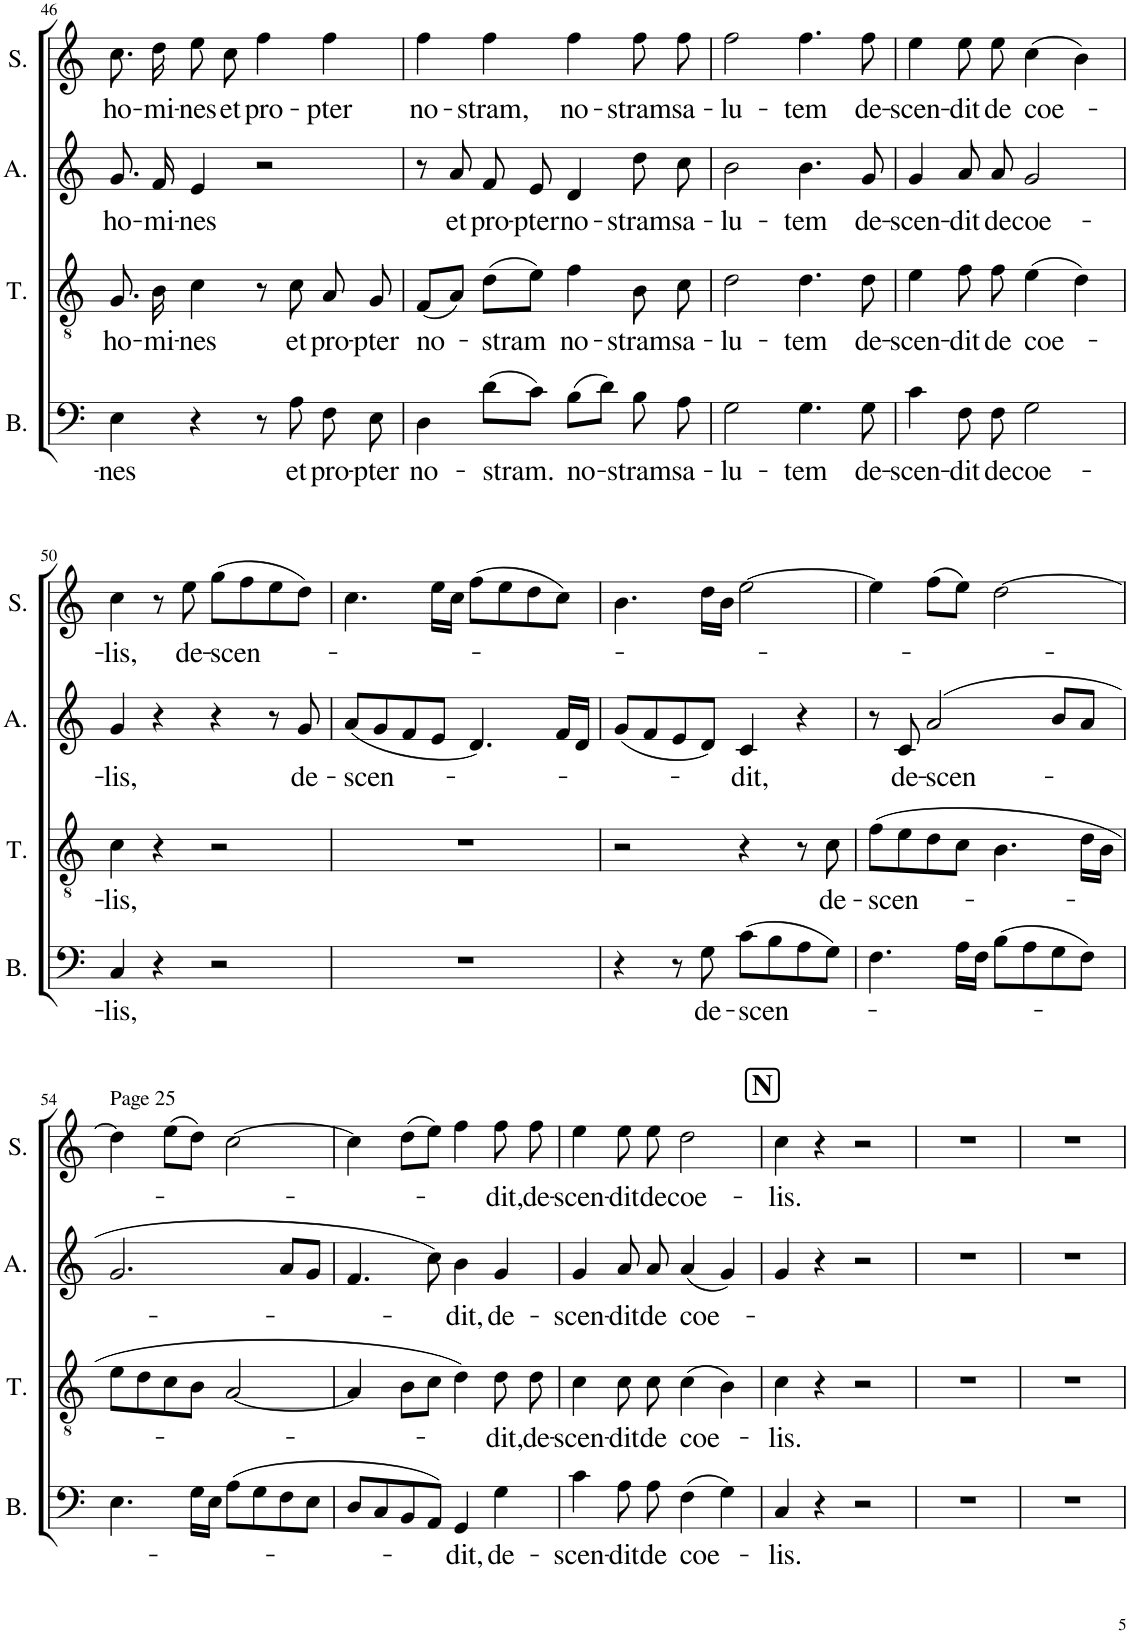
**kern	**text	**kern	**text	**kern	**text	**kern	**text
*part4	*part4	*part3	*part3	*part2	*part2	*part1	*part1
*staff4	*staff4	*staff3	*staff3	*staff2	*staff2	*staff1	*staff1
*I"Bass	*	*I"Tenor	*	*I"Alto	*	*I"Soprano	*
*I'B.	*	*I'T.	*	*I'A.	*	*I'S.	*
!!LO:PB:g=z
*clefF4	*	*clefGv2	*	*clefG2	*	*clefG2	*
*k[]	*	*k[]	*	*k[]	*	*k[]	*
*M4/4	*	*M4/4	*	*M4/4	*	*M4/4	*
*met(c)	*	*met(c)	*	*met(c)	*	*met(c)	*
=46	=46	=46	=46	=46	=46	=46	=46
!	!LO:LY:b	!	!LO:LY:b	!	!LO:LY:b	!	!LO:LY:b
4E\	-nes	8.G/	ho-	8.g/	ho-	8.cc\	ho-
!	!	!	!LO:LY:b	!	!LO:LY:b	!	!LO:LY:b
.	.	16B\	-mi-	16f/	-mi-	16dd\	-mi-
!	!	!	!LO:LY:b	!	!LO:LY:b	!	!LO:LY:b
4r	.	4c\	-nes	4e/	-nes	8ee\	-nes
!	!	!	!	!	!	!	!LO:LY:b
.	.	.	.	.	.	8cc\	et
!	!	!	!	!	!	!	!LO:LY:b
8r	.	8r	.	2r	.	4ff\	pro-
!	!LO:LY:b	!	!LO:LY:b	!	!	!	!
8A\	et	8c\	et	.	.	.	.
!	!LO:LY:b	!	!LO:LY:b	!	!	!	!LO:LY:b
8F\	pro-	8A/	pro-	.	.	4ff\	-pter
!	!LO:LY:b	!	!LO:LY:b	!	!	!	!
8E\	-pter	8G/	-pter	.	.	.	.
=47	=47	=47	=47	=47	=47	=47	=47
!	!LO:LY:b	!	!LO:LY:b	!	!	!	!LO:LY:b
4D\	no-	(8F/L	no-	8r	.	4ff\	no-
!	!	!	!	!	!LO:LY:b	!	!
.	.	8A/J)	.	8a/	et	.	.
!	!LO:LY:b	!	!LO:LY:b	!	!LO:LY:b	!	!LO:LY:b
(8d\L	-stram.	(8d\L	-stram	8f/	pro-	4ff\	-stram,
!	!	!	!	!	!LO:LY:b	!	!
8c\J)	.	8e\J)	.	8e/	-pter	.	.
!	!LO:LY:b	!	!LO:LY:b	!	!LO:LY:b	!	!LO:LY:b
(8B\L	no-	4f\	no-	4d/	no-	4ff\	no-
8d\J)	.	.	.	.	.	.	.
!	!LO:LY:b	!	!LO:LY:b	!	!LO:LY:b	!	!LO:LY:b
8B\	-stram	8B\	-stram	8dd\	-stram	8ff\	-stram
!	!LO:LY:b	!	!LO:LY:b	!	!LO:LY:b	!	!LO:LY:b
8A\	sa-	8c\	sa-	8cc\	sa-	8ff\	sa-
=48	=48	=48	=48	=48	=48	=48	=48
!	!LO:LY:b	!	!LO:LY:b	!	!LO:LY:b	!	!LO:LY:b
2G\	-lu-	2d\	-lu-	2b\	-lu-	2ff\	-lu-
!	!LO:LY:b	!	!LO:LY:b	!	!LO:LY:b	!	!LO:LY:b
4.G\	-tem	4.d\	-tem	4.b\	-tem	4.ff\	-tem
!	!LO:LY:b	!	!LO:LY:b	!	!LO:LY:b	!	!LO:LY:b
8G\	de-	8d\	de-	8g/	de-	8ff\	de-
=49	=49	=49	=49	=49	=49	=49	=49
!	!LO:LY:b	!	!LO:LY:b	!	!LO:LY:b	!	!LO:LY:b
4c\	-scen-	4e\	-scen-	4g/	-scen-	4ee\	-scen-
!	!LO:LY:b	!	!LO:LY:b	!	!LO:LY:b	!	!LO:LY:b
8F\	-dit	8f\	-dit	8a/	-dit	8ee\	-dit
!	!LO:LY:b	!	!LO:LY:b	!	!LO:LY:b	!	!LO:LY:b
8F\	de	8f\	de	8a/	de	8ee\	de
!	!LO:LY:b	!	!LO:LY:b	!	!LO:LY:b	!	!LO:LY:b
2G\	coe-	(4e\	coe-	2g/	coe-	(4cc\	coe-
.	.	4d\)	.	.	.	4b\)	.
!!LO:LB:g=z
=50	=50	=50	=50	=50	=50	=50	=50
!	!LO:LY:b	!	!LO:LY:b	!	!LO:LY:b	!	!LO:LY:b
4C/	-lis,	4c\	-lis,	4g/	-lis,	4cc\	-lis,
4r	.	4r	.	4r	.	8r	.
!	!	!	!	!	!	!	!LO:LY:b
.	.	.	.	.	.	8ee\	de-
!	!	!	!	!	!	!	!LO:LY:b
2r	.	2r	.	4r	.	(8gg\L	-scen-
.	.	.	.	.	.	8ff\	.
.	.	.	.	8r	.	8ee\	.
!	!	!	!	!	!LO:LY:b	!	!
.	.	.	.	8g/	de-	8dd\J)	.
=51	=51	=51	=51	=51	=51	=51	=51
!	!	!	!	!	!LO:LY:b	!	!
1r	.	1r	.	(8a/L	-scen-	4.cc\	.
.	.	.	.	8g/	.	.	.
.	.	.	.	8f/	.	.	.
.	.	.	.	8e/J	.	16ee\LL	.
.	.	.	.	.	.	16cc\JJ	.
.	.	.	.	4.d/)	.	(8ff\L	.
.	.	.	.	.	.	8ee\	.
.	.	.	.	.	.	8dd\	.
.	.	.	.	16f/LL	.	8cc\J)	.
.	.	.	.	16d/JJ	.	.	.
=52	=52	=52	=52	=52	=52	=52	=52
4r	.	2r	.	(8g/L	.	4.b\	.
.	.	.	.	8f/	.	.	.
8r	.	.	.	8e/	.	.	.
!	!LO:LY:b	!	!	!	!	!	!
8G\	de-	.	.	8d/J)	.	16dd\LL	.
.	.	.	.	.	.	16b\JJ	.
!	!LO:LY:b	!	!	!	!LO:LY:b	!	!
(8c\L	-scen-	4r	.	4c/	-dit,	[2ee\	.
8B\	.	.	.	.	.	.	.
8A\	.	8r	.	4r	.	.	.
!	!	!	!LO:LY:b	!	!	!	!
8G\J)	.	8c\	de-	.	.	.	.
=53	=53	=53	=53	=53	=53	=53	=53
!	!	!	!LO:LY:b	!	!	!	!
4.F\	.	(8f\L	-scen-	8r	.	4ee\]	.
!	!	!	!	!	!LO:LY:b	!	!
.	.	8e\	.	8c/	de-	.	.
!	!	!	!	!	!LO:LY:b	!	!
.	.	8d\	.	(2a/	-scen-	(8ff\L	.
16A\LL	.	8c\J	.	.	.	8ee\J)	.
16F\JJ	.	.	.	.	.	.	.
(8B\L	.	4.B\	.	.	.	[2dd\	.
8A\	.	.	.	.	.	.	.
8G\	.	.	.	8b/L	.	.	.
8F\J)	.	16d\LL	.	8a/J	.	.	.
.	.	16B\JJ	.	.	.	.	.
!!LO:LB:g=z
=54	=54	=54	=54	=54	=54	=54	=54
!	!	!	!	!	!	!LO:TX:a:t=Page 25	!
4.E\	.	8e\L	.	2.g/	.	4dd\]	.
.	.	8d\	.	.	.	.	.
.	.	8c\	.	.	.	(8ee\L	.
16G\LL	.	8B\J	.	.	.	8dd\J)	.
16E\JJ	.	.	.	.	.	.	.
(8A\L	.	[2A/	.	.	.	[2cc\	.
8G\	.	.	.	.	.	.	.
8F\	.	.	.	8a/L	.	.	.
8E\J	.	.	.	8g/J	.	.	.
=55	=55	=55	=55	=55	=55	=55	=55
8D/L	.	4A/]	.	4.f/	.	4cc\]	.
8C/	.	.	.	.	.	.	.
8BB/	.	8B\L	.	.	.	(8dd\L	.
8AA/J)	.	8c\J	.	8cc\)	.	8ee\J)	.
!	!LO:LY:b	!	!	!	!LO:LY:b	!	!
4GG/	-dit,	4d\)	.	4b\	-dit,	4ff\	.
!	!LO:LY:b	!	!LO:LY:b	!	!LO:LY:b	!	!LO:LY:b
4G\	de-	8d\	-dit,	4g/	de-	8ff\	-dit,
!	!	!	!LO:LY:b	!	!	!	!LO:LY:b
.	.	8d\	de-	.	.	8ff\	de-
=56	=56	=56	=56	=56	=56	=56	=56
!	!LO:LY:b	!	!LO:LY:b	!	!LO:LY:b	!	!LO:LY:b
4c\	-scen-	4c\	-scen-	4g/	-scen-	4ee\	-scen-
!	!LO:LY:b	!	!LO:LY:b	!	!LO:LY:b	!	!LO:LY:b
8A\	-dit	8c\	-dit	8a/	-dit	8ee\	-dit
!	!LO:LY:b	!	!LO:LY:b	!	!LO:LY:b	!	!LO:LY:b
8A\	de	8c\	de	8a/	de	8ee\	de
!	!LO:LY:b	!	!LO:LY:b	!	!LO:LY:b	!	!LO:LY:b
(4F\	coe-	(4c\	coe-	(4a/	coe-	2dd\	coe-
4G\)	.	4B\)	.	4g/)	.	.	.
!!LO:REH:place=s1:a:B:cj:fs=14:t=N
=57	=57	=57	=57	=57	=57	=57	=57
!	!LO:LY:b	!	!LO:LY:b	!	!	!	!LO:LY:b
4C/	-lis.	4c\	-lis.	4g/	.	4cc\	-lis.
4r	.	4r	.	4r	.	4r	.
2r	.	2r	.	2r	.	2r	.
=58	=58	=58	=58	=58	=58	=58	=58
1r	.	1r	.	1r	.	1r	.
=59	=59	=59	=59	=59	=59	=59	=59
1r	.	1r	.	1r	.	1r	.
=	=	=	=	=	=	=	=
*-	*-	*-	*-	*-	*-	*-	*-
